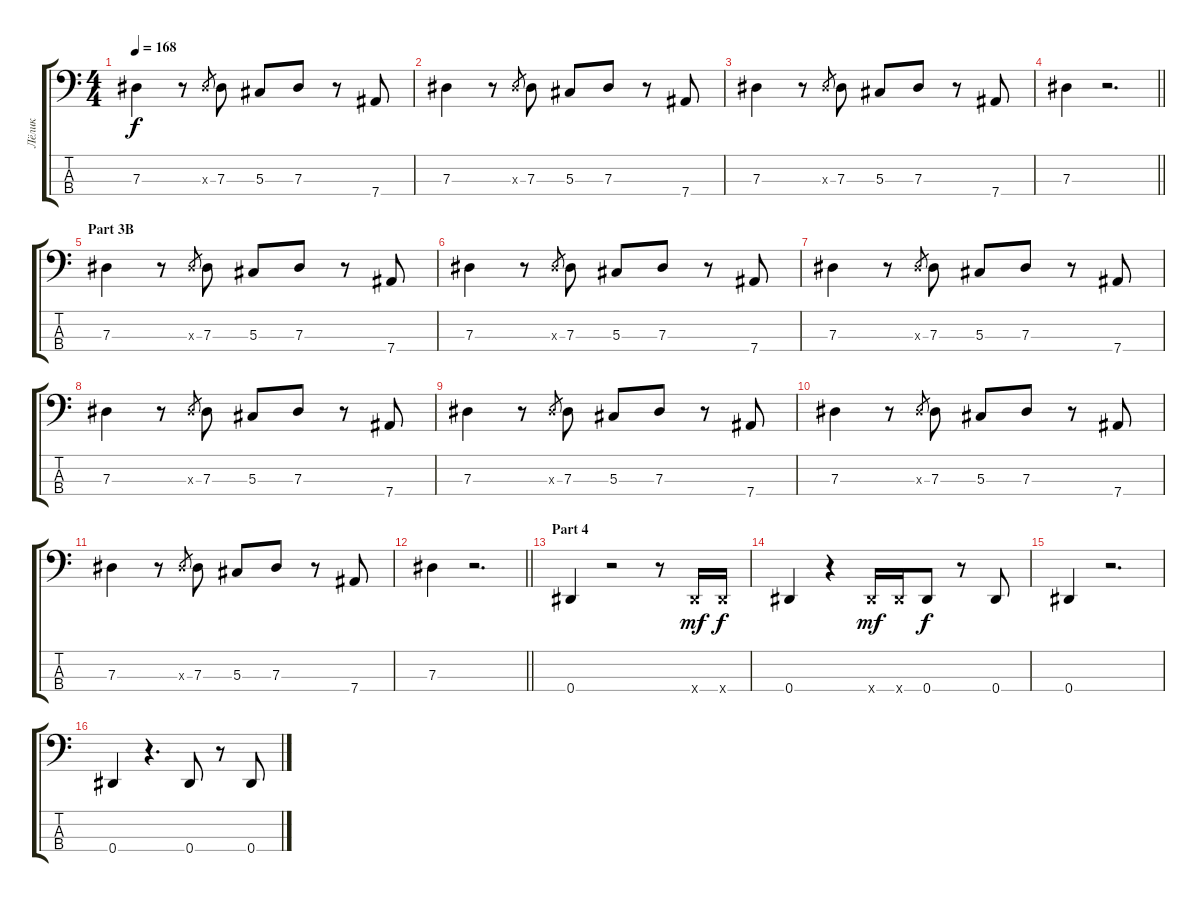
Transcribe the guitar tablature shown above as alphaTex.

\track ("Лёлик" "Лёлик") {instrument electricbassfinger}
\staff {score tabs}
\tuning (Gb2 Db2 Ab1 Eb1) {hide}
\ts (4 4)
\tempo 168
\clef f4
\ks c
7.3.4{dy f} r.8 7.3{x}.8{gr} 7.3.8 5.3.8 7.3.8 r.8 7.4.8 |
7.3.4 r.8 7.3{x}.8{gr} 7.3.8 5.3.8 7.3.8 r.8 7.4.8 |
7.3.4 r.8 7.3{x}.8{gr} 7.3.8 5.3.8 7.3.8 r.8 7.4.8 |
\barLineRight lightlight
7.3.4 r.2{d} |
\section ("" "Part 3B")
7.3.4 r.8 7.3{x}.8{gr} 7.3.8 5.3.8 7.3.8 r.8 7.4.8 |
7.3.4 r.8 7.3{x}.8{gr} 7.3.8 5.3.8 7.3.8 r.8 7.4.8 |
7.3.4 r.8 7.3{x}.8{gr} 7.3.8 5.3.8 7.3.8 r.8 7.4.8 |
7.3.4 r.8 7.3{x}.8{gr} 7.3.8 5.3.8 7.3.8 r.8 7.4.8 |
7.3.4 r.8 7.3{x}.8{gr} 7.3.8 5.3.8 7.3.8 r.8 7.4.8 |
7.3.4 r.8 7.3{x}.8{gr} 7.3.8 5.3.8 7.3.8 r.8 7.4.8 |
7.3.4 r.8 7.3{x}.8{gr} 7.3.8 5.3.8 7.3.8 r.8 7.4.8 |
\barLineRight lightlight
7.3.4 r.2{d} |
\section ("" "Part 4")
0.4.4 r.2 r.8 0.4{x}.16{dy mf} 0.4{x}.16{dy f} |
0.4.4 r.4 0.4{x}.16{dy mf} 0.4{x}.16 0.4.8{dy f} r.8 0.4.8 |
0.4.4 r.2{d} |
0.4.4 r.4{d} 0.4.8 r.8 0.4.8
